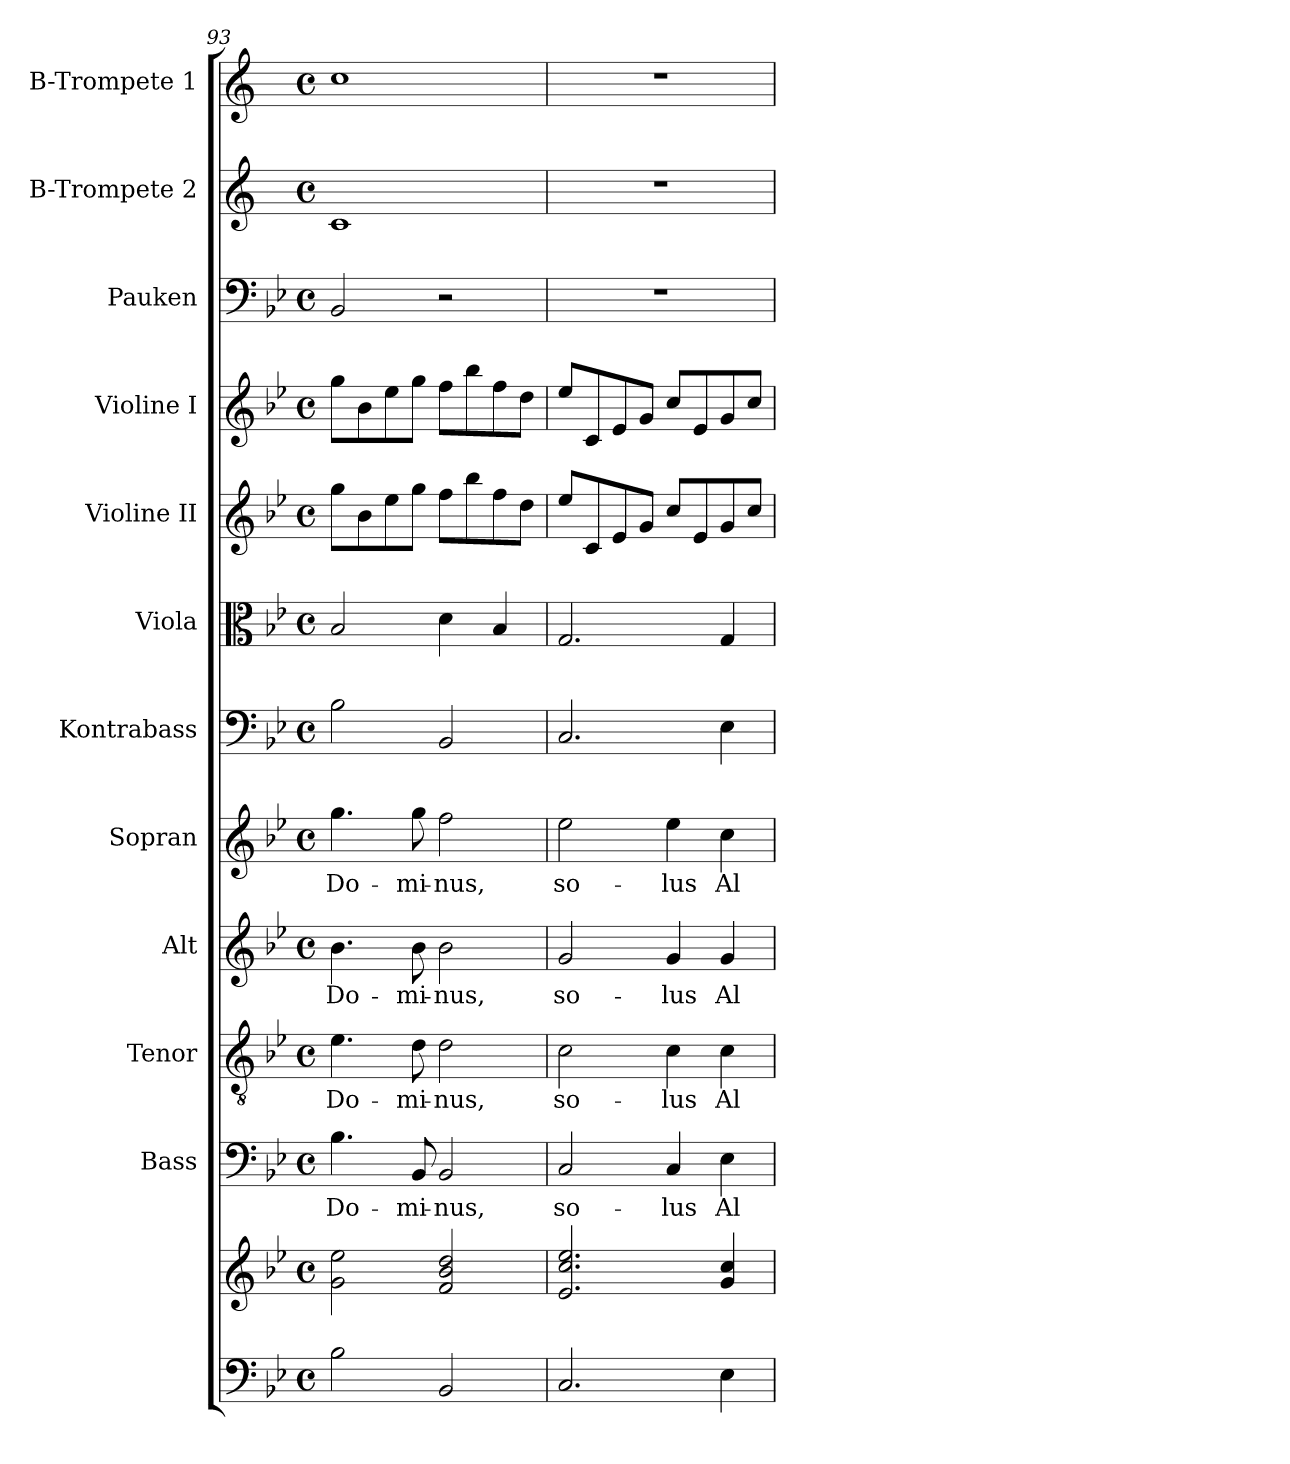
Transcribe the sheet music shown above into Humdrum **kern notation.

**kern	**kern	**kern	**text	**kern	**text	**kern	**text	**kern	**text	**kern	**kern	**kern	**kern	**kern	**kern	**kern
*part12	*part12	*part11	*part11	*part10	*part10	*part9	*part9	*part8	*part8	*part7	*part6	*part5	*part4	*part3	*part2	*part1
*staff13	*staff12	*staff11	*staff11	*staff10	*staff10	*staff9	*staff9	*staff8	*staff8	*staff7	*staff6	*staff5	*staff4	*staff3	*staff2	*staff1
*	*	*I"Bass	*	*I"Tenor	*	*I"Alt	*	*I"Sopran	*	*I"Kontrabass	*I"Viola	*I"Violine II	*I"Violine I	*I"Pauken	*I"B-Trompete 2	*I"B-Trompete 1
*	*	*I'B.	*	*I'T.	*	*I'A.	*	*I'S.	*	*I'Kb.	*I'Vla.	*I'Vl. II	*I'Vl. I	*I'Pk.	*I'B Trp. 2	*I'B Trp. 1
*clefF4	*clefG2	*clefF4	*	*clefGv2	*	*clefG2	*	*clefG2	*	*clefF4	*clefC3	*clefG2	*clefG2	*clefF4	*clefG2	*clefG2
*	*	*	*	*	*	*	*	*	*	*ITrd7c12	*	*	*	*	*ITrd1c2	*ITrd1c2
*k[b-e-]	*k[b-e-]	*k[b-e-]	*	*k[b-e-]	*	*k[b-e-]	*	*k[b-e-]	*	*k[b-e-]	*k[b-e-]	*k[b-e-]	*k[b-e-]	*k[b-e-]	*k[b-e-]	*k[b-e-]
*B-:	*B-:	*B-:	*	*B-:	*	*B-:	*	*B-:	*	*B-:	*B-:	*B-:	*B-:	*B-:	*B-:	*B-:
*M4/4	*M4/4	*M4/4	*	*M4/4	*	*M4/4	*	*M4/4	*	*M4/4	*M4/4	*M4/4	*M4/4	*M4/4	*M4/4	*M4/4
*met(c)	*met(c)	*met(c)	*	*met(c)	*	*met(c)	*	*met(c)	*	*met(c)	*met(c)	*met(c)	*met(c)	*met(c)	*met(c)	*met(c)
=93	=93	=93	=93	=93	=93	=93	=93	=93	=93	=93	=93	=93	=93	=93	=93	=93
!	!	!	!LO:LY:b	!	!LO:LY:b	!	!LO:LY:b	!	!LO:LY:b	!	!	!	!	!	!	!
2B-\	2g\ 2ee-\	4.B-\	Do-	4.e-\	Do-	4.b-\	Do-	4.gg\	Do-	2BB-\	2B-/	8gg\L	8gg\L	2BB-/	1B-	1b-
.	.	.	.	.	.	.	.	.	.	.	.	8b-\	8b-\	.	.	.
.	.	.	.	.	.	.	.	.	.	.	.	8ee-\	8ee-\	.	.	.
!	!	!	!LO:LY:b	!	!LO:LY:b	!	!LO:LY:b	!	!LO:LY:b	!	!	!	!	!	!	!
.	.	8BB-/	-mi-	8d\	-mi-	8b-\	-mi-	8gg\	-mi-	.	.	8gg\J	8gg\J	.	.	.
!	!	!	!LO:LY:b	!	!LO:LY:b	!	!LO:LY:b	!	!LO:LY:b	!	!	!	!	!	!	!
2BB-/	2f/ 2b-/ 2dd/	2BB-/	-nus,	2d\	-nus,	2b-\	-nus,	2ff\	-nus,	2BBB-/	4d\	8ff\L	8ff\L	2r	.	.
.	.	.	.	.	.	.	.	.	.	.	.	8bb-\	8bb-\	.	.	.
.	.	.	.	.	.	.	.	.	.	.	4B-/	8ff\	8ff\	.	.	.
.	.	.	.	.	.	.	.	.	.	.	.	8dd\J	8dd\J	.	.	.
!!LO:PB:g=z
=94	=94	=94	=94	=94	=94	=94	=94	=94	=94	=94	=94	=94	=94	=94	=94	=94
!	!	!	!LO:LY:b	!	!LO:LY:b	!	!LO:LY:b	!	!LO:LY:b	!	!	!	!	!	!	!
2.C/	2.e-/ 2.cc/ 2.ee-/	2C/	so-	2c\	so-	2g/	so-	2ee-\	so-	2.CC/	2.G/	8ee-/L	8ee-/L	1r	1r	1r
.	.	.	.	.	.	.	.	.	.	.	.	8c/	8c/	.	.	.
.	.	.	.	.	.	.	.	.	.	.	.	8e-/	8e-/	.	.	.
.	.	.	.	.	.	.	.	.	.	.	.	8g/J	8g/J	.	.	.
!	!	!	!LO:LY:b	!	!LO:LY:b	!	!LO:LY:b	!	!LO:LY:b	!	!	!	!	!	!	!
.	.	4C/	-lus	4c\	-lus	4g/	-lus	4ee-\	-lus	.	.	8cc/L	8cc/L	.	.	.
.	.	.	.	.	.	.	.	.	.	.	.	8e-/	8e-/	.	.	.
!	!	!	!LO:LY:b	!	!LO:LY:b	!	!LO:LY:b	!	!LO:LY:b	!	!	!	!	!	!	!
4E-\	4g/ 4cc/	4E-\	Al-	4c\	Al-	4g/	Al-	4cc\	Al-	4EE-\	4G/	8g/	8g/	.	.	.
.	.	.	.	.	.	.	.	.	.	.	.	8cc/J	8cc/J	.	.	.
=	=	=	=	=	=	=	=	=	=	=	=	=	=	=	=	=
*-	*-	*-	*-	*-	*-	*-	*-	*-	*-	*-	*-	*-	*-	*-	*-	*-
